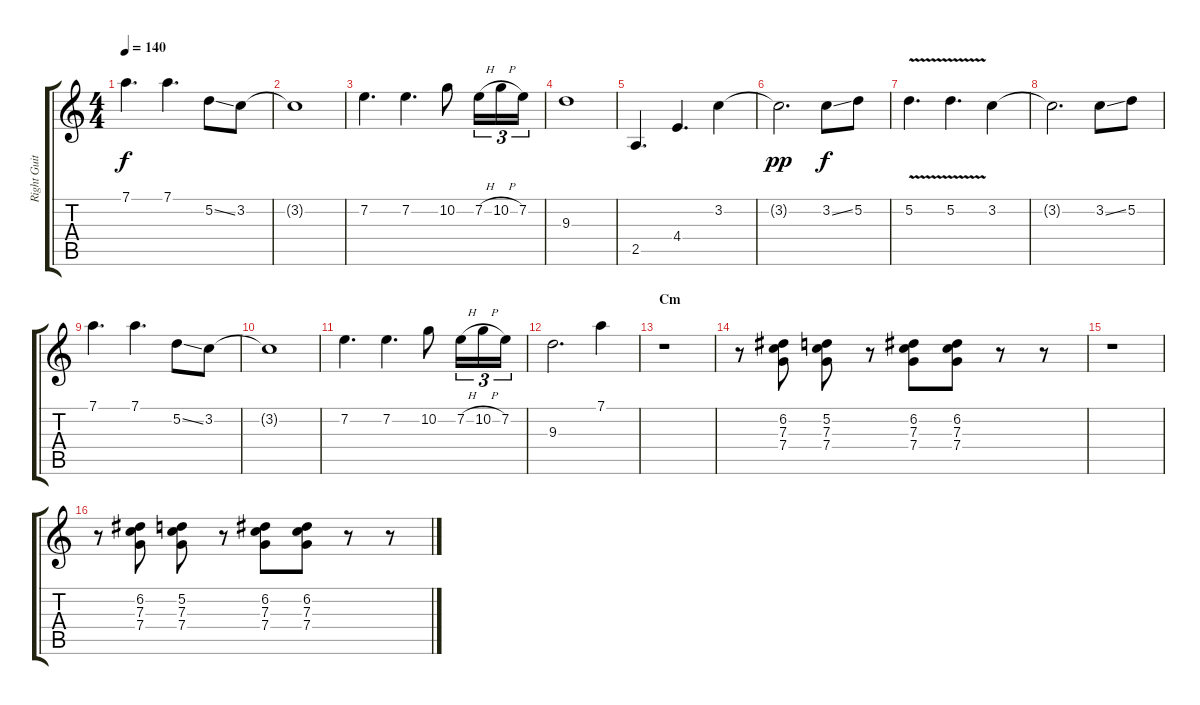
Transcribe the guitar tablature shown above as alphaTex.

\track ("Right Guitar" "Right Guit") {instrument distortionguitar}
\staff {score tabs}
\tuning (D4 A3 F3 C3 G2 C2) {hide}
\ts (4 4)
\tempo 140
\clef g2
\ks c
7.1.4{d dy f} 7.1.4{d} 5.2{ss}.8 3.2.8 |
3.2{t}.1 |
7.2.4{d} 7.2.4{d} 10.2.8 7.2{h}.16{tu (3 2)} 10.2{h}.16{tu (3 2)} 7.2.16{tu (3 2)} |
9.3.1 |
2.5.4{d} 4.4.4{d} 3.2.4 |
3.2{t}.2{d dy pp} 3.2{ss}.8{dy f} 5.2.8 |
5.2{v}.4{d} 5.2{v}.4{d} 3.2.4 |
3.2{t}.2{d} 3.2{ss}.8 5.2.8 |
7.1.4{d} 7.1.4{d} 5.2{ss}.8 3.2.8 |
3.2{t}.1 |
7.2.4{d} 7.2.4{d} 10.2.8 7.2{h}.16{tu (3 2)} 10.2{h}.16{tu (3 2)} 7.2.16{tu (3 2)} |
9.3.2{d} 7.1.4 |
\section ("" "Cm")
r.1 |
\section ("" "")
r.8 (6.2 7.3 7.4).8 (5.2 7.3 7.4).8 r.8 (6.2 7.3 7.4).8 (6.2 7.3 7.4).8 r.8 r.8 |
r.1 |
r.8 (6.2 7.3 7.4).8 (5.2 7.3 7.4).8 r.8 (6.2 7.3 7.4).8 (6.2 7.3 7.4).8 r.8 r.8
